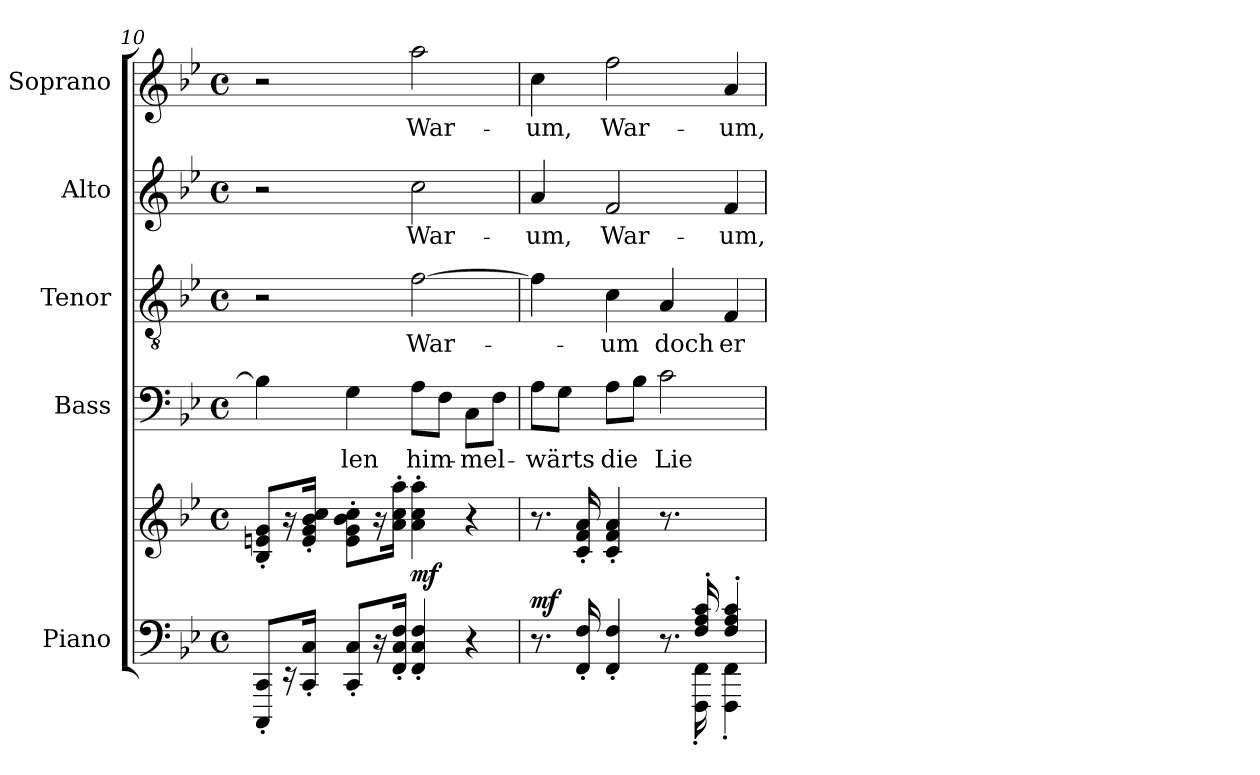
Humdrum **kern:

**kern	**kern	**dynam	**kern	**text	**kern	**text	**kern	**text	**kern	**text
*part5	*part5	*part5	*part4	*part4	*part3	*part3	*part2	*part2	*part1	*part1
*staff6	*staff5	*staff5/6	*staff4	*staff4	*staff3	*staff3	*staff2	*staff2	*staff1	*staff1
*I"Piano	*	*	*I"Bass	*	*I"Tenor	*	*I"Alto	*	*I"Soprano	*
*I'Pno	*	*	*	*	*	*	*	*	*	*
*clefF4	*clefG2	*	*clefF4	*	*clefGv2	*	*clefG2	*	*clefG2	*
*k[b-e-]	*k[b-e-]	*	*k[b-e-]	*	*k[b-e-]	*	*k[b-e-]	*	*k[b-e-]	*
*M4/4	*M4/4	*	*M4/4	*	*M4/4	*	*M4/4	*	*M4/4	*
*met(c)	*met(c)	*	*met(c)	*	*met(c)	*	*met(c)	*	*met(c)	*
=10	=10	=10	=10	=10	=10	=10	=10	=10	=10	=10
8CCC/' 8CC/'L	8B-/' 8en/' 8g/'L	.	4B-\]	.	2r	.	2r	.	2r	.
16r	16r	.	.	.	.	.	.	.	.	.
16CC/' 16C/'Jk	16e/' 16g/' 16b-/' 16cc/'Jk	.	.	.	.	.	.	.	.	.
!	!	!	!	!LO:LY:b	!	!	!	!	!	!
8CC/' 8C/'L	8e\' 8g\' 8b-\' 8cc\'L	.	4G\	-len	.	.	.	.	.	.
16r	16r	.	.	.	.	.	.	.	.	.
16FF/' 16C/' 16F/'Jk	16a\' 16cc\' 16aa\'Jk	.	.	.	.	.	.	.	.	.
!	!	!LO:DY:a=2	!	!LO:LY:b	!	!LO:LY:b	!	!LO:LY:b	!	!LO:LY:b
4FF/' 4C/' 4F/'	4a\' 4cc\' 4aa\'	mf	8A\L	him-	[2f\	War-	2cc\	War-	2aa\	War-
.	.	.	8F\J	.	.	.	.	.	.	.
!	!	!	!	!LO:LY:b	!	!	!	!	!	!
4r	4r	.	8C\L	-mel-	.	.	.	.	.	.
.	.	.	8F\J	.	.	.	.	.	.	.
=11	=11	=11	=11	=11	=11	=11	=11	=11	=11	=11
*^	*^	*	*	*	*	*	*	*	*	*
!	!	!	!	!LO:DY:a=2	!	!LO:LY:b	!	!	!	!LO:LY:b	!	!LO:LY:b
8.r	8.ryy	8.r	8.ryy	mf	8A\L	-wärts	4f\]	.	4a/	-um,	4cc\	-um,
.	.	.	.	.	8G\J	.	.	.	.	.	.	.
16FF/' 16F/'	16ryy	16c/' 16f/' 16a/'	16ryy	.	.	.	.	.	.	.	.	.
!	!	!	!	!	!	!LO:LY:b	!	!LO:LY:b	!	!LO:LY:b	!	!LO:LY:b
4FF/' 4F/'	4ryy	4c/' 4f/' 4a/'	4ryy	.	8A\L	die	4c\	-um	2f/	War-	2ff\	War-
.	.	.	.	.	8B-\J	.	.	.	.	.	.	.
!	!	!	!	!	!	!LO:LY:b	!	!LO:LY:b	!	!	!	!
8.ryy	8.r	8.r	8.ryy	.	2c\	Lie-	4A/	doch	.	.	.	.
16F/' 16A/' 16c/'	16FFF\' 16FF\'	16ryy	16ryy	.	.	.	.	.	.	.	.	.
!	!	!	!	!	!	!	!	!LO:LY:b	!	!LO:LY:b	!	!LO:LY:b
4F/' 4A/' 4c/'	4FFF\' 4FF\'	4ryy	4ryy	.	.	.	4F/	er-	4f/	-um,	4a/	-um,
*v	*v	*	*	*	*	*	*	*	*	*	*	*
*	*v	*v	*	*	*	*	*	*	*	*	*
=	=	=	=	=	=	=	=	=	=	=
*-	*-	*-	*-	*-	*-	*-	*-	*-	*-	*-
